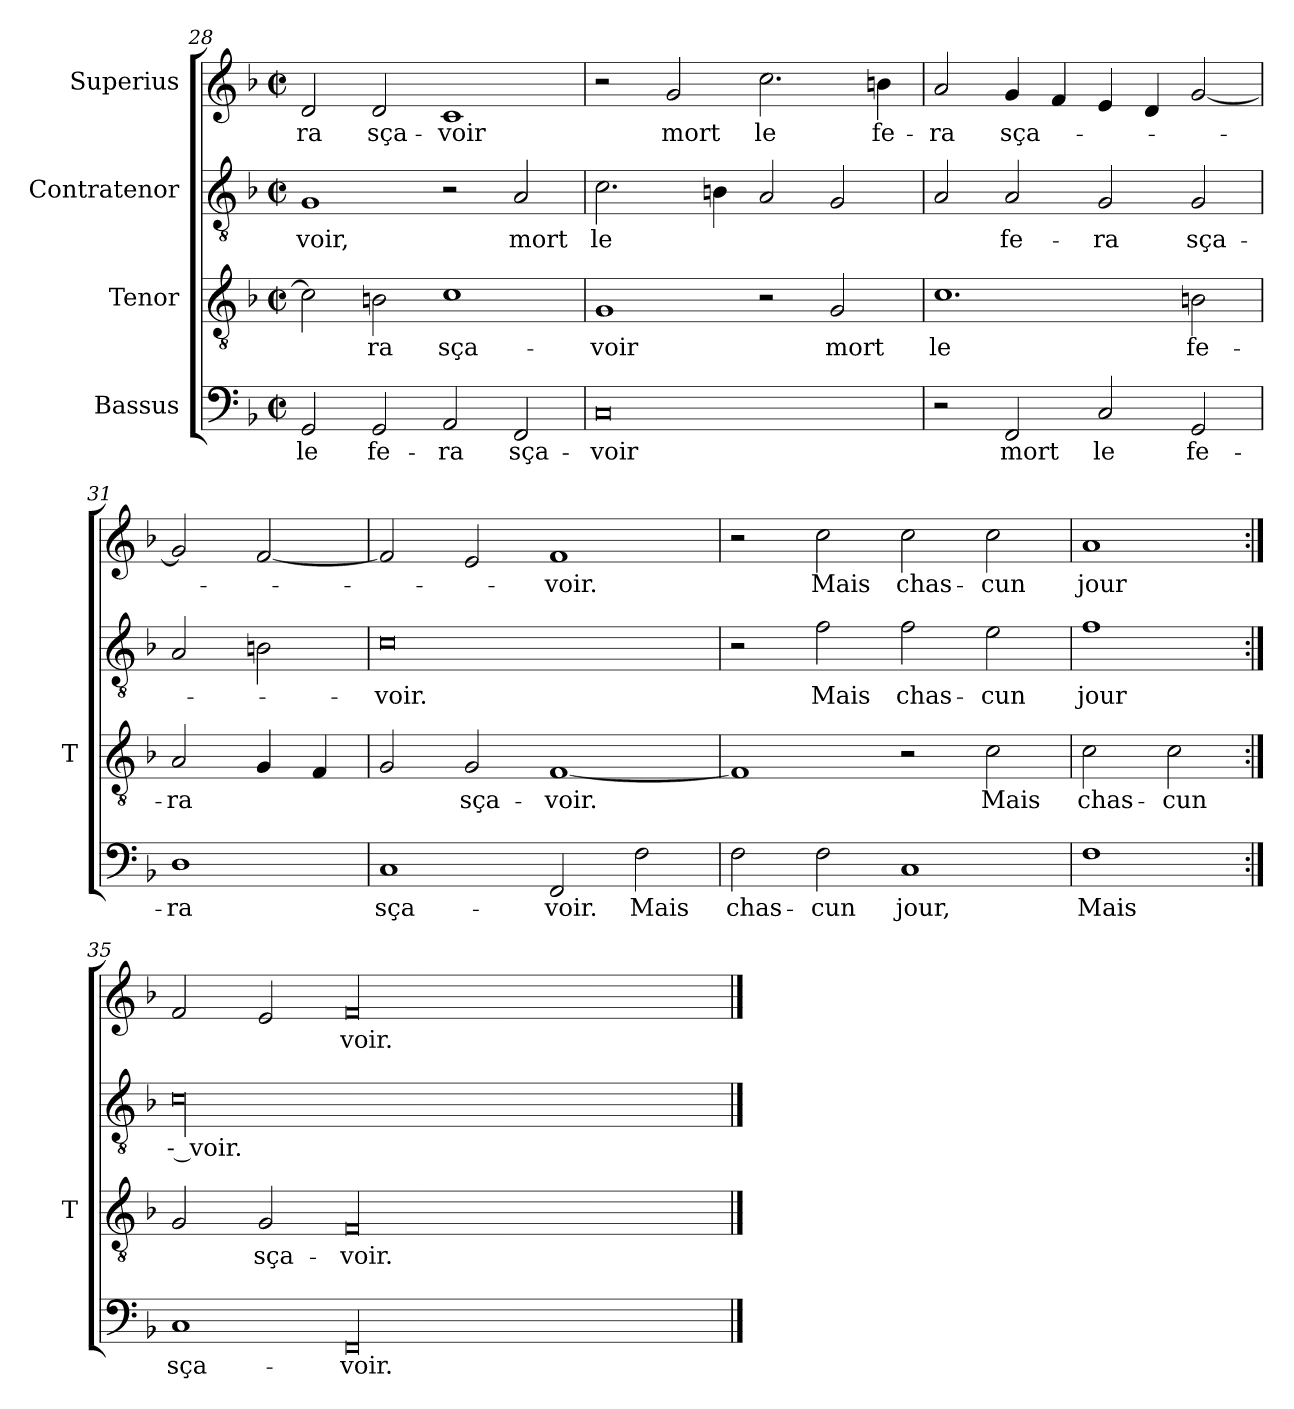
**kern	**text	**kern	**text	**kern	**text	**kern	**text
*part4	*part4	*part3	*part3	*part2	*part2	*part1	*part1
*staff4	*staff4	*staff3	*staff3	*staff2	*staff2	*staff1	*staff1
*I"Bassus	*	*I"Tenor	*	*I"Contratenor	*	*I"Superius	*
*	*	*I'T	*	*	*	*	*
*clefF4	*	*clefGv2	*	*clefGv2	*	*clefG2	*
*k[b-]	*	*k[b-]	*	*k[b-]	*	*k[b-]	*
*F:	*	*F:	*	*F:	*	*F:	*
*M2/2	*	*M2/2	*	*M2/2	*	*M2/2	*
*met(c|)	*	*met(c|)	*	*met(c|)	*	*met(c|)	*
=28	=28	=28	=28	=28	=28	=28	=28
2GG	-le	2c]	.	1G	-voir,	2d	-ra
2GG	fe-	2B	-ra	.	.	2d	sça-
2AA	-ra	1c	sça-	2r	.	1c	-voir
2FF	sça-	.	.	2A	-mort	.	.
=29	=29	=29	=29	=29	=29	=29	=29
0C	-voir	1G	-voir	2.c	-le	2r	.
.	.	.	.	.	.	2g	-mort
.	.	.	.	4B	.	.	.
.	.	2r	.	2A	.	2.cc	-le
.	.	2G	-mort	2G	.	.	.
.	.	.	.	.	.	4b	fe-
!!LO:PB:g=z
=30	=30	=30	=30	=30	=30	=30	=30
2r	.	1.c	-le	2A	.	2a	-ra
2FF	-mort	.	.	2A	fe-	4g	sça-
.	.	.	.	.	.	4f	.
2C	-le	.	.	2G	-ra	4e	.
.	.	.	.	.	.	4d	.
2GG	fe-	2B	fe-	2G	sça-	[2g	.
=31	=31	=31	=31	=31	=31	=31	=31
1D	-ra	2A	-ra	2A	.	2g]	.
.	.	4G	.	2B	.	[2f	.
.	.	4F	.	.	.	.	.
=32	=32	=32	=32	=32	=32	=32	=32
1C	sça-	2G	.	0c	-voir.	2f]	.
.	.	2G	sça-	.	.	2e	.
2FF	-voir.	[1F	-voir.	.	.	1f	-voir.
2F	-Mais	.	.	.	.	.	.
=33	=33	=33	=33	=33	=33	=33	=33
2F	chas-	1F]	.	2r	.	2r	.
2F	-cun	.	.	2f	-Mais	2cc	-Mais
1C	-jour,	2r	.	2f	chas-	2cc	chas-
.	.	2c	-Mais	2e	-cun	2cc	-cun
=34	=34	=34	=34	=34	=34	=34	=34
1F	-Mais	2c	chas-	1f	-jour	1a	-jour
.	.	2c	-cun	.	.	.	.
=35:|!	=35:|!	=35:|!	=35:|!	=35:|!	=35:|!	=35:|!	=35:|!
1C	sça-	2G	.	00c	-- voir.	2f	--
.	.	2G	sça-	.	.	2e	.
00FF	-voir.	00F	-voir.	.	.	00f	-voir.
.	.	.	.	1ryy	.	.	.
==	==	==	==	==	==	==	==
*-	*-	*-	*-	*-	*-	*-	*-
